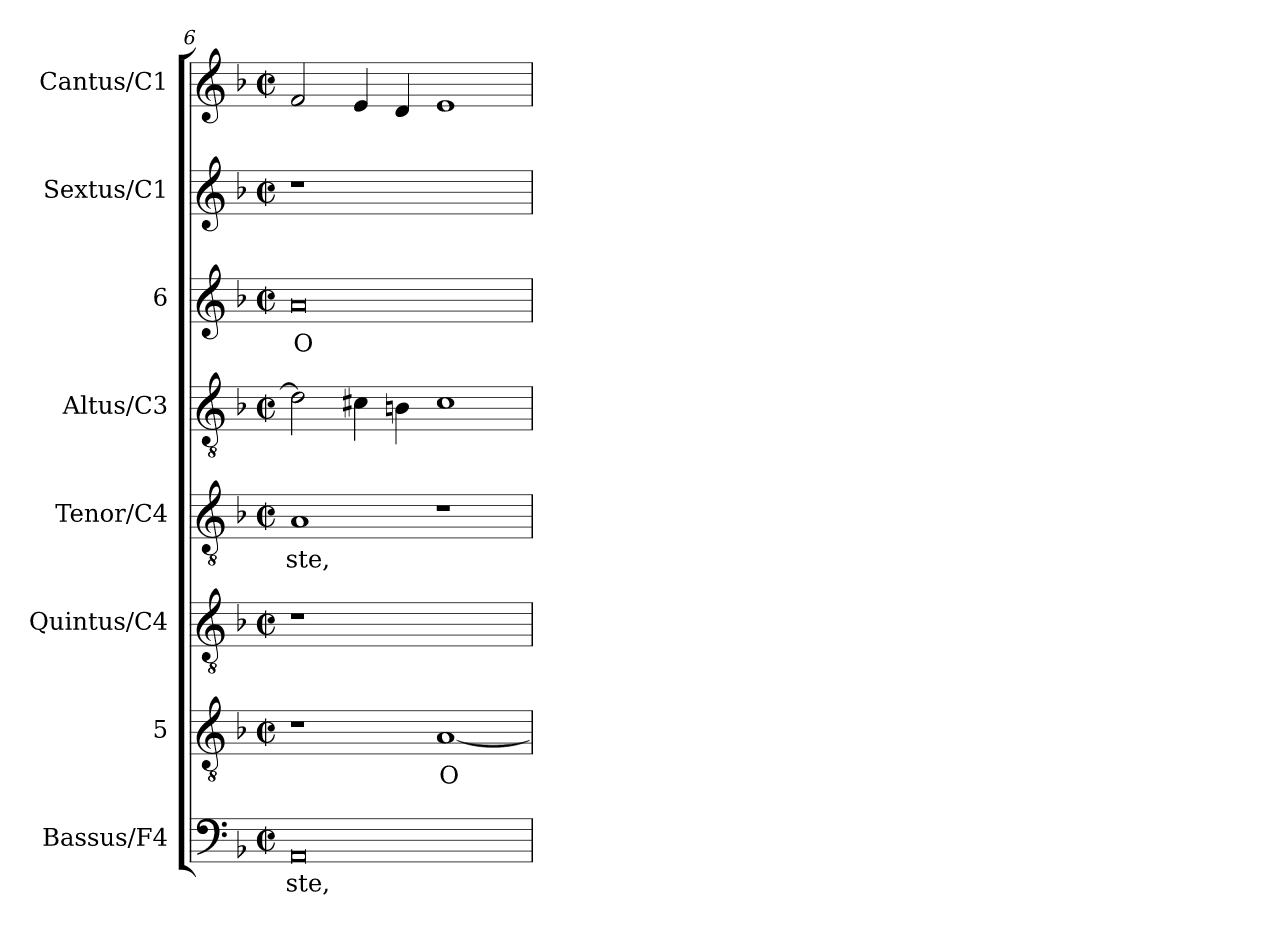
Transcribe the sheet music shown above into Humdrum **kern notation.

**kern	**text	**kern	**text	**kern	**kern	**text	**kern	**text	**kern	**text	**kern	**kern	**text
*part8	*part8	*part7	*part7	*part6	*part5	*part5	*part4	*part4	*part3	*part3	*part2	*part1	*part1
*staff8	*staff8	*staff7	*staff7	*staff6	*staff5	*staff5	*staff4	*staff4	*staff3	*staff3	*staff2	*staff1	*staff1
*I"Bassus/F4	*	*I"5	*	*I"Quintus/C4	*I"Tenor/C4	*	*I"Altus/C3	*	*I"6	*	*I"Sextus/C1	*I"Cantus/C1	*
*I'B	*	*	*	*	*I'T	*	*I'A	*	*	*	*	*I'C	*
!!LO:LB:g=z
*clefF4	*	*clefGv2	*	*clefGv2	*clefGv2	*	*clefGv2	*	*clefG2	*	*clefG2	*clefG2	*
*k[b-]	*	*k[b-]	*	*k[b-]	*k[b-]	*	*k[b-]	*	*k[b-]	*	*k[b-]	*k[b-]	*
*F:	*	*F:	*	*F:	*F:	*	*F:	*	*F:	*	*F:	*F:	*
*M2/2	*	*M2/2	*	*M2/2	*M2/2	*	*M2/2	*	*M2/2	*	*M2/2	*M2/2	*
*met(c|)	*	*met(c|)	*	*met(c|)	*met(c|)	*	*met(c|)	*	*met(c|)	*	*met(c|)	*met(c|)	*
=6	=6	=6	=6	=6	=6	=6	=6	=6	=6	=6	=6	=6	=6
!	!LO:LY:b:rj	!	!	!	!	!LO:LY:b:rj	!	!LO:LY:b:rj	!	!LO:LY:b:rj	!	!	!LO:LY:b:rj
0AA	-ste,	1r	.	1r	1A	-ste,	2d\]	--	0a	O	1r	2f/	--
!	!	!	!	!	!	!	!	!LO:LY:b:rj	!	!	!	!	!LO:LY:b:rj
.	.	.	.	.	.	.	4c#X\	--	.	.	.	4e/	--
!	!	!	!	!	!	!	!	!LO:LY:b:rj	!	!	!	!	!LO:LY:b:rj
.	.	.	.	.	.	.	4Bn\	--	.	.	.	4d/	--
!	!	!	!LO:LY:b:cj	!	!	!	!	!LO:LY:b:rj	!	!	!	!	!LO:LY:b:rj
.	.	[<1A	O	1ryy	1r	.	1c#	--	.	.	1ryy	1e	--
=	=	=	=	=	=	=	=	=	=	=	=	=	=
*-	*-	*-	*-	*-	*-	*-	*-	*-	*-	*-	*-	*-	*-
